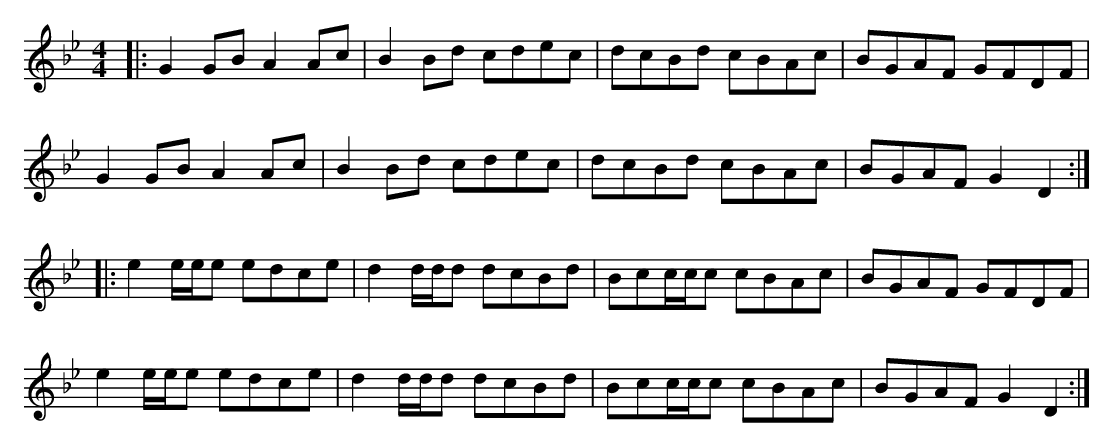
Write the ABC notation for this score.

X:1
M:4/4
K:Gmin
|:G2GB A2 Ac|B2 Bd cdec|dcBd cBAc|BGAF GFDF|
G2GB A2 Ac|B2 Bd cdec|dcBd cBAc|BGAF G2 D2:|
|:e2 e/e/e edce|d2 d/d/d dcBd|Bcc/c/c cBAc|BGAF GFDF|
e2 e/e/e edce|d2 d/d/d dcBd|Bcc/c/c cBAc|BGAF G2 D2:|
